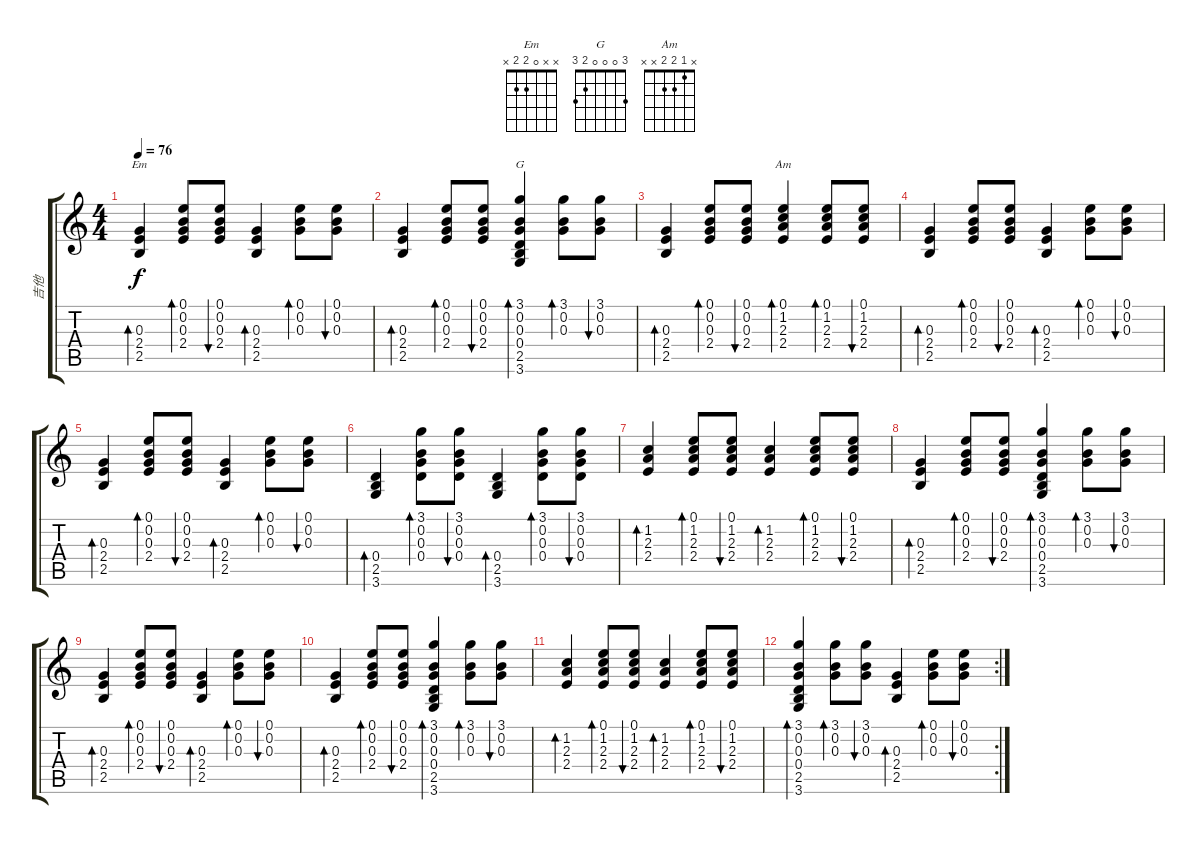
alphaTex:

\track ("吉他" "吉他") {instrument acousticbass}
\staff {score tabs}
\tuning (E4 B3 G3 D3 A2 E2) {hide}
\chord ("Em" x x 0 2 2 x)
\chord ("G" 3 0 0 0 2 3)
\chord ("Am" x 1 2 2 x x)
\ts (4 4)
\tempo 76
\clef g2
\ks c
(0.3 2.4 2.5).4{bd 60 ch "Em" dy f} (0.1 0.2 0.3 2.4).8{bd 60} (0.1 0.2 0.3 2.4).8{bu 60} (0.3 2.4 2.5).4{bd 60} (0.1 0.2 0.3).8{bd 60} (0.1 0.2 0.3).8{bu 60} |
(0.3 2.4 2.5).4{bd 60} (0.1 0.2 0.3 2.4).8{bd 60} (0.1 0.2 0.3 2.4).8{bu 60} (3.1 0.2 0.3 0.4 2.5 3.6).4{bd 60 ch "G"} (3.1 0.2 0.3).8{bd 60} (3.1 0.2 0.3).8{bu 60} |
(0.3 2.4 2.5).4{bd 60} (0.1 0.2 0.3 2.4).8{bd 60} (0.1 0.2 0.3 2.4).8{bu 60} (0.1 1.2 2.3 2.4).4{bd 60 ch "Am"} (0.1 1.2 2.3 2.4).8{bd 60} (0.1 1.2 2.3 2.4).8{bu 60} |
(0.3 2.4 2.5).4{bd 60} (0.1 0.2 0.3 2.4).8{bd 60} (0.1 0.2 0.3 2.4).8{bu 60} (0.3 2.4 2.5).4{bd 60} (0.1 0.2 0.3).8{bd 60} (0.1 0.2 0.3).8{bu 60} |
(0.3 2.4 2.5).4{bd 60} (0.1 0.2 0.3 2.4).8{bd 60} (0.1 0.2 0.3 2.4).8{bu 60} (0.3 2.4 2.5).4{bd 60} (0.1 0.2 0.3).8{bd 60} (0.1 0.2 0.3).8{bu 60} |
(0.4 2.5 3.6).4{bd 60} (3.1 0.2 0.3 0.4).8{bd 60} (3.1 0.2 0.3 0.4).8{bu 60} (0.4 2.5 3.6).4{bd 60} (3.1 0.2 0.3 0.4).8{bd 60} (3.1 0.2 0.3 0.4).8{bu 60} |
(1.2 2.3 2.4).4{bd 60} (0.1 1.2 2.3 2.4).8{bd 60} (0.1 1.2 2.3 2.4).8{bu 60} (1.2 2.3 2.4).4{bd 60} (0.1 1.2 2.3 2.4).8{bd 60} (0.1 1.2 2.3 2.4).8{bu 60} |
(0.3 2.4 2.5).4{bd 60} (0.1 0.2 0.3 2.4).8{bd 60} (0.1 0.2 0.3 2.4).8{bu 60} (3.1 0.2 0.3 0.4 2.5 3.6).4{bd 60} (3.1 0.2 0.3).8{bd 60} (3.1 0.2 0.3).8{bu 60} |
(0.3 2.4 2.5).4{bd 60} (0.1 0.2 0.3 2.4).8{bd 60} (0.1 0.2 0.3 2.4).8{bu 60} (0.3 2.4 2.5).4{bd 60} (0.1 0.2 0.3).8{bd 60} (0.1 0.2 0.3).8{bu 60} |
(0.3 2.4 2.5).4{bd 60} (0.1 0.2 0.3 2.4).8{bd 60} (0.1 0.2 0.3 2.4).8{bu 60} (3.1 0.2 0.3 0.4 2.5 3.6).4{bd 60} (3.1 0.2 0.3).8{bd 60} (3.1 0.2 0.3).8{bu 60} |
(1.2 2.3 2.4).4{bd 60} (0.1 1.2 2.3 2.4).8{bd 60} (0.1 1.2 2.3 2.4).8{bu 60} (1.2 2.3 2.4).4{bd 60} (0.1 1.2 2.3 2.4).8{bd 60} (0.1 1.2 2.3 2.4).8{bu 60} |
\rc 2
(3.1 0.2 0.3 0.4 2.5 3.6).4{bd 60} (3.1 0.2 0.3).8{bd 60} (3.1 0.2 0.3).8{bu 60} (0.3 2.4 2.5).4{bd 60} (0.1 0.2 0.3).8{bd 60} (0.1 0.2 0.3).8{bu 60}
